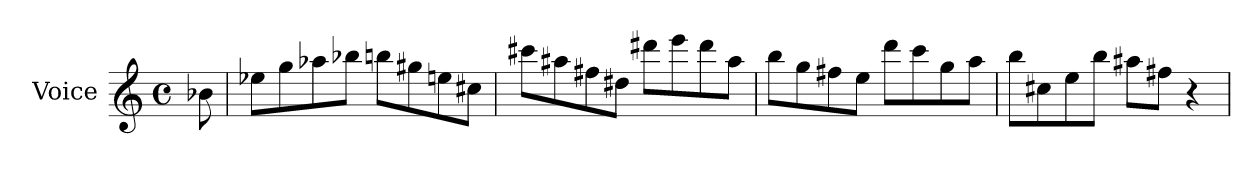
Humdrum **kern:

**kern
*part1
*staff1
*I"Voice
*I'Voice
*clefG2
*M4/4
*met(c)
=
8b-X\
=1
8ee-X\L
8gg\
8aa-X\
8bb-X\J
8bbn\L
8gg#X\
8een\
8cc#X\J
=2
8ccc#X\L
8aa#X\
8ff#X\
8dd#X\J
8ddd#X\L
8eee\
8ddd#\
8aa#\J
=3
8bb\L
8gg\
8ff#X\
8ee\J
8ddd\L
8ccc\
8gg\
8aa\J
=4
8bb\L
8cc#X\
8ee\
8bb\J
8aa#X\L
8ff#X\J
4r
=
*-
